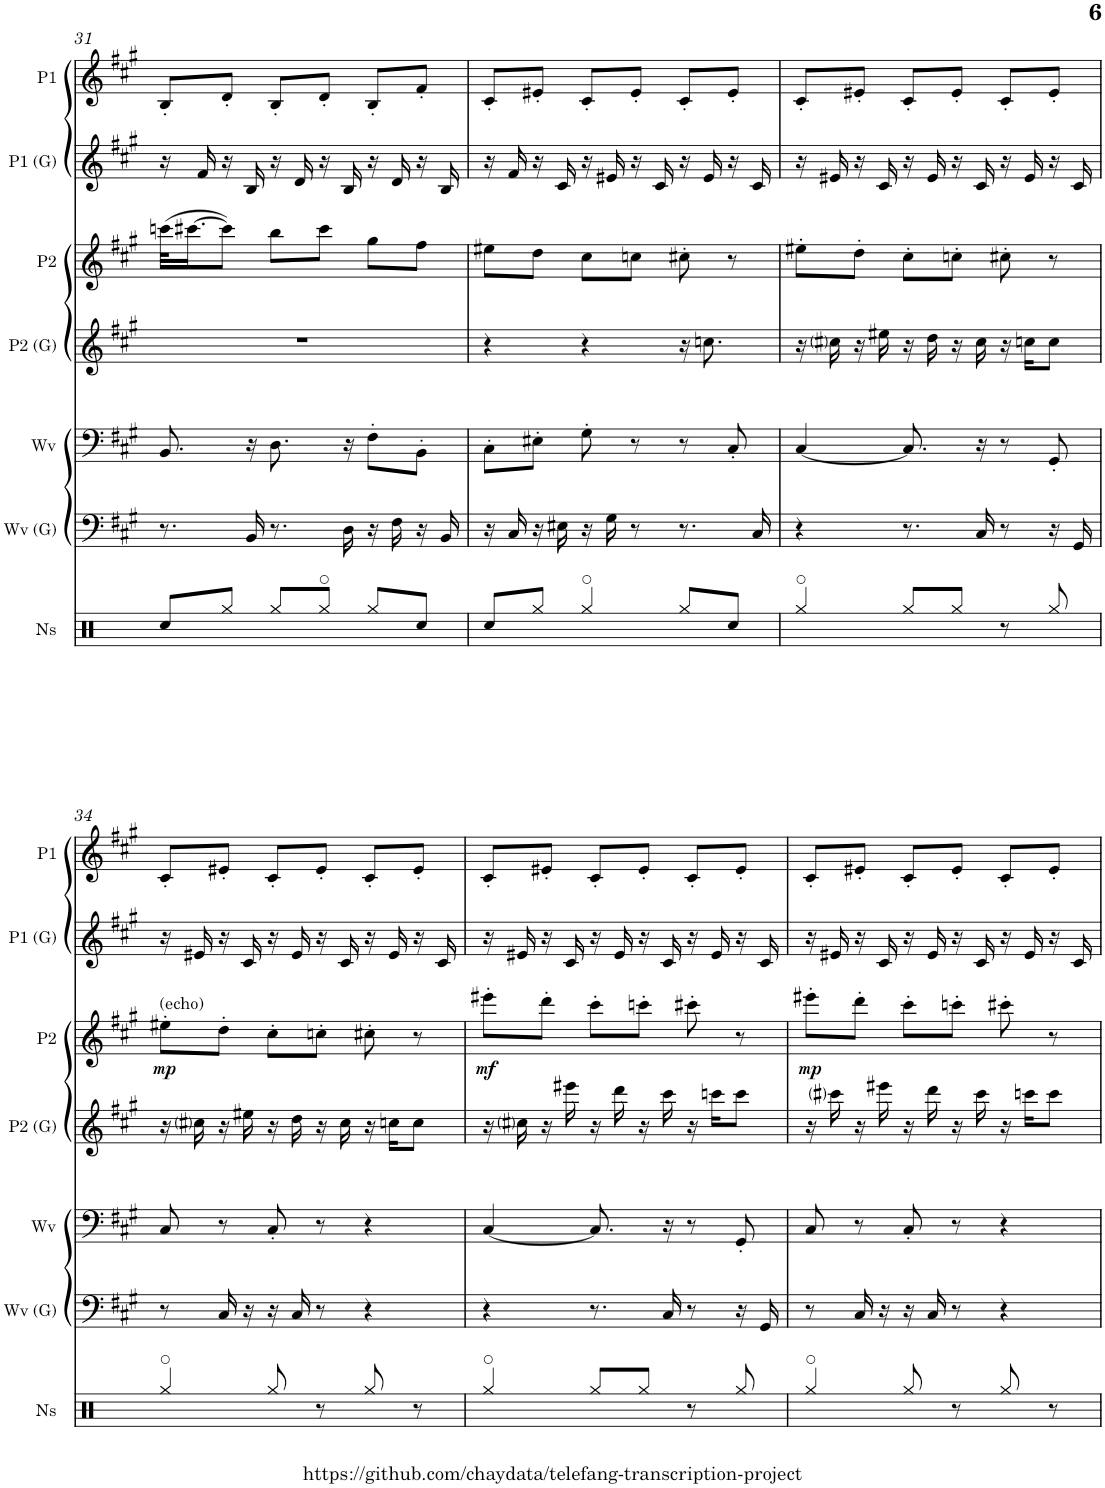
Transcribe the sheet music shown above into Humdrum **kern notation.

**kern	**kern	**kern	**kern	**kern	**dynam	**kern	**kern
*part7	*part6	*part5	*part4	*part3	*part3	*part2	*part1
*staff7	*staff6	*staff5	*staff4	*staff3	*staff3	*staff2	*staff1
*I"Noise	*I"Wave (Ghost)	*I"Wave	*I"Pulse 2 (Ghost)	*I"Pulse 2	*	*I"Pulse 1 (Ghost)	*I"Pulse 1
*I'Ns	*I'Wv (G)	*I'Wv	*I'P2 (G)	*I'P2	*	*I'P1 (G)	*I'P1
!!LO:PB:g=z
*clefX	*clefF4	*clefF4	*clefG2	*clefG2	*	*clefG2	*clefG2
*k[]	*k[f#c#g#]	*k[f#c#g#]	*k[f#c#g#]	*k[f#c#g#]	*	*k[f#c#g#]	*k[f#c#g#]
*M3/4	*M3/4	*M3/4	*M3/4	*M3/4	*	*M3/4	*M3/4
=31	=31	=31	=31	=31	=31	=31	=31
8Rcc/L	8.r	8.BB/	2.r	(32cccn\KLL	.	16r	8B'/L
.	.	.	.	[16.ccc#X\J	.	.	.
.	.	.	.	.	.	16f#/	.
8Rgg/J	.	.	.	8ccc#\J])	.	16r	8d'/J
.	16BB/	16r	.	.	.	16B/	.
8Rgg/L	8.r	8.D\	.	8bb\L	.	16r	8B'/L
.	.	.	.	.	.	16d/	.
8Rgg/J	.	.	.	8ccc#\J	.	16r	8d'/J
.	16D\	16r	.	.	.	16B/	.
8Rgg/L	16r	8F#'\L	.	8gg#\L	.	16r	8B'/L
.	16F#\	.	.	.	.	16d/	.
8Rcc/J	16r	8BB'\J	.	8ff#\J	.	16r	8f#'/J
.	16BB/	.	.	.	.	16B/	.
=32	=32	=32	=32	=32	=32	=32	=32
8Rcc/L	16r	8C#'\L	4r	8ee#X\L	.	16r	8c#'/L
.	16C#/	.	.	.	.	16f#/	.
8Rgg/J	16r	8E#X'\J	.	8dd\J	.	16r	8e#X'/J
.	16E#X\	.	.	.	.	16c#/	.
4Rgg/	16r	8G#'\	4r	8cc#\L	.	16r	8c#'/L
.	16G#\	.	.	.	.	16e#X/	.
.	8r	8r	.	8ccn\J	.	16r	8e#'/J
.	.	.	.	.	.	16c#/	.
8Rgg/L	8.r	8r	16r	8cc#X'\	.	16r	8c#'/L
.	.	.	8.ccn\	.	.	16e#/	.
8Rcc/J	.	8C#'/	.	8r	.	16r	8e#'/J
.	16C#/	.	.	.	.	16c#/	.
=33	=33	=33	=33	=33	=33	=33	=33
4Rgg/	4r	[4C#/	16r	8ee#X'\L	.	16r	8c#'/L
.	.	.	16cc#i\	.	.	16e#X/	.
.	.	.	16r	8dd'\J	.	16r	8e#X'/J
.	.	.	16ee#X\	.	.	16c#/	.
8Rgg/L	8.r	8.C#/]	16r	8cc#'\L	.	16r	8c#'/L
.	.	.	16dd\	.	.	16e#/	.
8Rgg/J	.	.	16r	8ccn'\J	.	16r	8e#'/J
.	16C#/	16r	16cc#\	.	.	16c#/	.
8r	8r	8r	16r	8cc#X'\	.	16r	8c#'/L
.	.	.	16ccn\KL	.	.	16e#/	.
8Rgg/	16r	8GG#'/	8cc\J	8r	.	16r	8e#'/J
.	16GG#/	.	.	.	.	16c#/	.
!!LO:LB:g=z
=34	=34	=34	=34	=34	=34	=34	=34
!	!	!	!	!LO:TX:a:t=(echo)	!	!	!
!	!	!	!	!	!LO:DY:b	!	!
4Rgg/	8r	8C#/	16r	8ee#X'\L	mp	16r	8c#'/L
.	.	.	16cc#i\	.	.	16e#X/	.
.	16C#/	8r	16r	8dd'\J	.	16r	8e#X'/J
.	16r	.	16ee#X\	.	.	16c#/	.
8Rgg/	16r	8C#'/	16r	8cc#'\L	.	16r	8c#'/L
.	16C#/	.	16dd\	.	.	16e#/	.
8r	8r	8r	16r	8ccn'\J	.	16r	8e#'/J
.	.	.	16cc#\	.	.	16c#/	.
8Rgg/	4r	4r	16r	8cc#X'\	.	16r	8c#'/L
.	.	.	16ccn\KL	.	.	16e#/	.
8r	.	.	8cc\J	8r	.	16r	8e#'/J
.	.	.	.	.	.	16c#/	.
=35	=35	=35	=35	=35	=35	=35	=35
!	!	!	!	!	!LO:DY:b	!	!
4Rgg/	4r	[4C#/	16r	8eee#X'\L	mf	16r	8c#'/L
.	.	.	16cc#i\	.	.	16e#X/	.
.	.	.	16r	8ddd'\J	.	16r	8e#X'/J
.	.	.	16eee#X\	.	.	16c#/	.
8Rgg/L	8.r	8.C#/]	16r	8ccc#'\L	.	16r	8c#'/L
.	.	.	16ddd\	.	.	16e#/	.
8Rgg/J	.	.	16r	8cccn'\J	.	16r	8e#'/J
.	16C#/	16r	16ccc#\	.	.	16c#/	.
8r	8r	8r	16r	8ccc#X'\	.	16r	8c#'/L
.	.	.	16cccn\KL	.	.	16e#/	.
8Rgg/	16r	8GG#'/	8ccc\J	8r	.	16r	8e#'/J
.	16GG#/	.	.	.	.	16c#/	.
=36	=36	=36	=36	=36	=36	=36	=36
!	!	!	!	!	!LO:DY:b	!	!
4Rgg/	8r	8C#/	16r	8eee#X'\L	mp	16r	8c#'/L
.	.	.	16ccc#i\	.	.	16e#X/	.
.	16C#/	8r	16r	8ddd'\J	.	16r	8e#X'/J
.	16r	.	16eee#X\	.	.	16c#/	.
8Rgg/	16r	8C#'/	16r	8ccc#'\L	.	16r	8c#'/L
.	16C#/	.	16ddd\	.	.	16e#/	.
8r	8r	8r	16r	8cccn'\J	.	16r	8e#'/J
.	.	.	16ccc#\	.	.	16c#/	.
8Rgg/	4r	4r	16r	8ccc#X'\	.	16r	8c#'/L
.	.	.	16cccn\KL	.	.	16e#/	.
8r	.	.	8ccc\J	8r	.	16r	8e#'/J
.	.	.	.	.	.	16c#/	.
=	=	=	=	=	=	=	=
*-	*-	*-	*-	*-	*-	*-	*-
